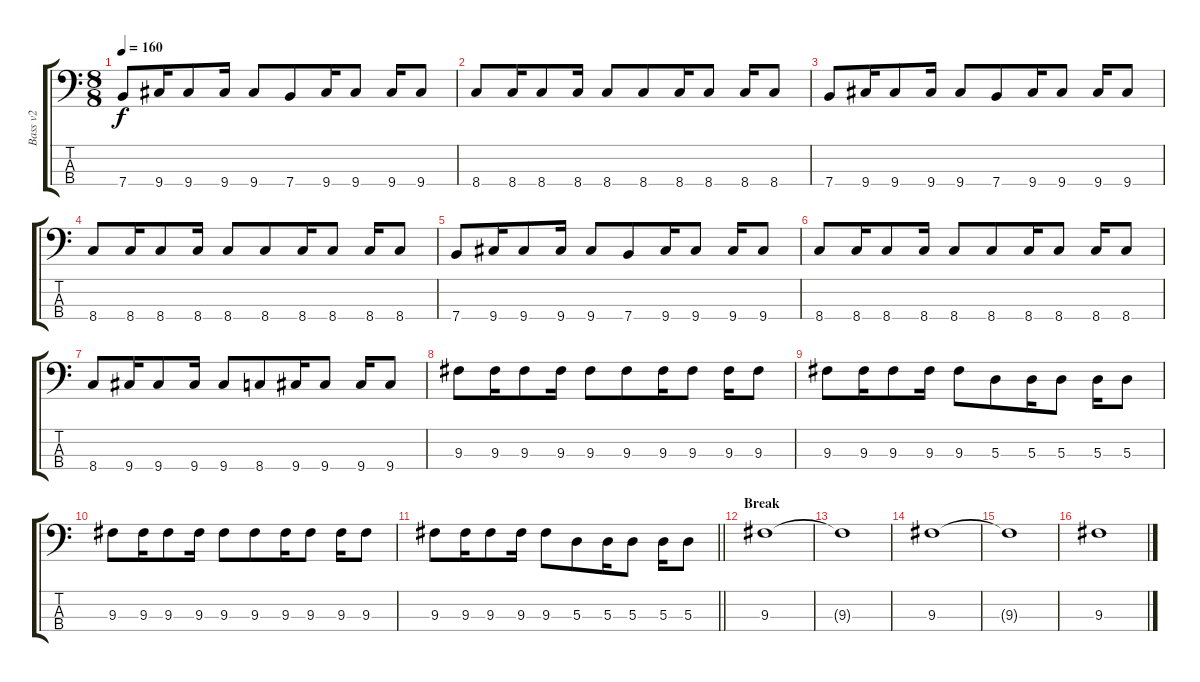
\track ("Bass v2" "Bass v2") {mute instrument electricbassfinger}
\staff {score tabs}
\tuning (G2 D2 A1 E1) {hide}
\ts (8 8)
\tempo 160
\clef f4
\ks c
7.4.8{dy f} 9.4.16 9.4.8 9.4.16 9.4.8 7.4.8 9.4.16 9.4.8 9.4.16 9.4.8 |
8.4.8 8.4.16 8.4.8 8.4.16 8.4.8 8.4.8 8.4.16 8.4.8 8.4.16 8.4.8 |
7.4.8 9.4.16 9.4.8 9.4.16 9.4.8 7.4.8 9.4.16 9.4.8 9.4.16 9.4.8 |
8.4.8 8.4.16 8.4.8 8.4.16 8.4.8 8.4.8 8.4.16 8.4.8 8.4.16 8.4.8 |
7.4.8 9.4.16 9.4.8 9.4.16 9.4.8 7.4.8 9.4.16 9.4.8 9.4.16 9.4.8 |
8.4.8 8.4.16 8.4.8 8.4.16 8.4.8 8.4.8 8.4.16 8.4.8 8.4.16 8.4.8 |
8.4.8 9.4.16 9.4.8 9.4.16 9.4.8 8.4.8 9.4.16 9.4.8 9.4.16 9.4.8 |
9.3.8 9.3.16 9.3.8 9.3.16 9.3.8 9.3.8 9.3.16 9.3.8 9.3.16 9.3.8 |
9.3.8 9.3.16 9.3.8 9.3.16 9.3.8 5.3.8 5.3.16 5.3.8 5.3.16 5.3.8 |
9.3.8 9.3.16 9.3.8 9.3.16 9.3.8 9.3.8 9.3.16 9.3.8 9.3.16 9.3.8 |
\barLineRight lightlight
9.3.8 9.3.16 9.3.8 9.3.16 9.3.8 5.3.8 5.3.16 5.3.8 5.3.16 5.3.8 |
\section ("" "Break")
9.3.1 |
9.3{t}.1 |
9.3.1 |
9.3{t}.1 |
9.3.1
